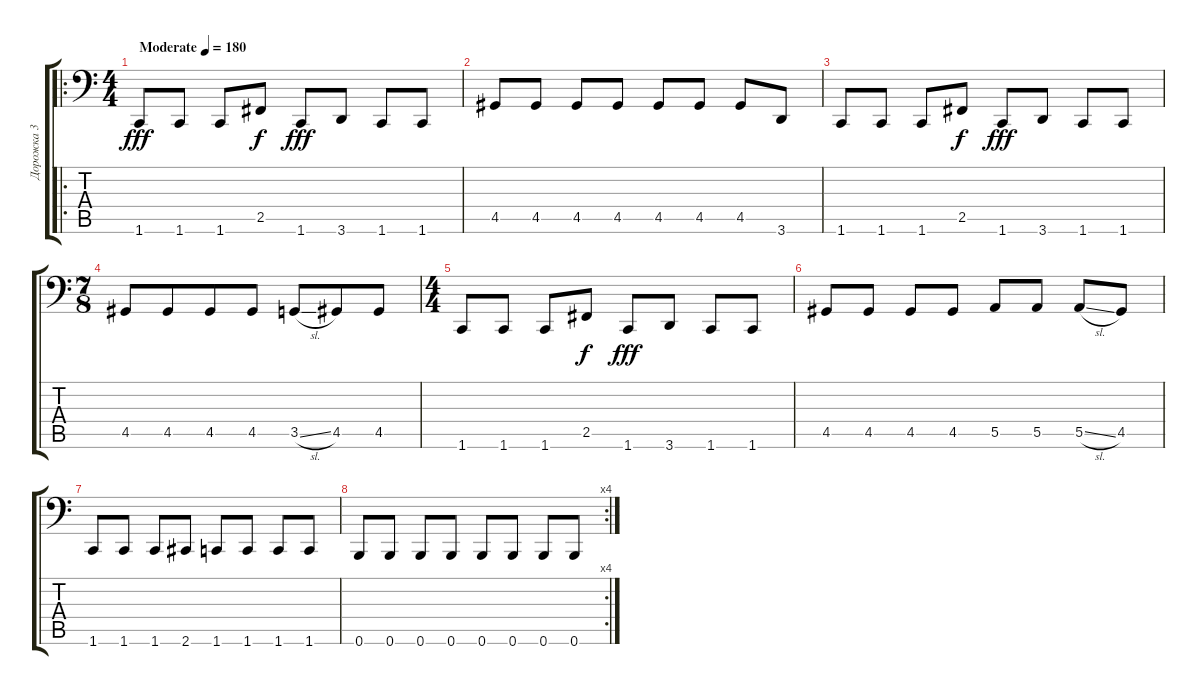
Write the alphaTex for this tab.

\track ("Дорожка 3" "Дорожка 3") {instrument electricbasspick}
\staff {score tabs}
\tuning (B2 Gb2 D2 A1 E1 B0) {hide}
\ro
\ts (4 4)
\tempo (180 "Moderate")
\clef f4
\ks c
1.6.8{dy fff instrument electricbasspick} 1.6.8 1.6.8 2.5.8{dy f} 1.6.8{dy fff} 3.6.8 1.6.8 1.6.8 |
4.5.8 4.5.8 4.5.8 4.5.8 4.5.8 4.5.8 4.5.8 3.6.8 |
1.6.8 1.6.8 1.6.8 2.5.8{dy f} 1.6.8{dy fff} 3.6.8 1.6.8 1.6.8 |
\ts (7 8)
4.5.8 4.5.8 4.5.8 4.5.8 3.5{sl}.8 4.5.8 4.5.8 |
\ts (4 4)
1.6.8 1.6.8 1.6.8 2.5.8{dy f} 1.6.8{dy fff} 3.6.8 1.6.8 1.6.8 |
4.5.8 4.5.8 4.5.8 4.5.8 5.5.8 5.5.8 5.5{sl}.8 4.5.8 |
1.6.8 1.6.8 1.6.8 2.6.8 1.6.8 1.6.8 1.6.8 1.6.8 |
\rc 4
0.6.8 0.6.8 0.6.8 0.6.8 0.6.8 0.6.8 0.6.8 0.6.8
